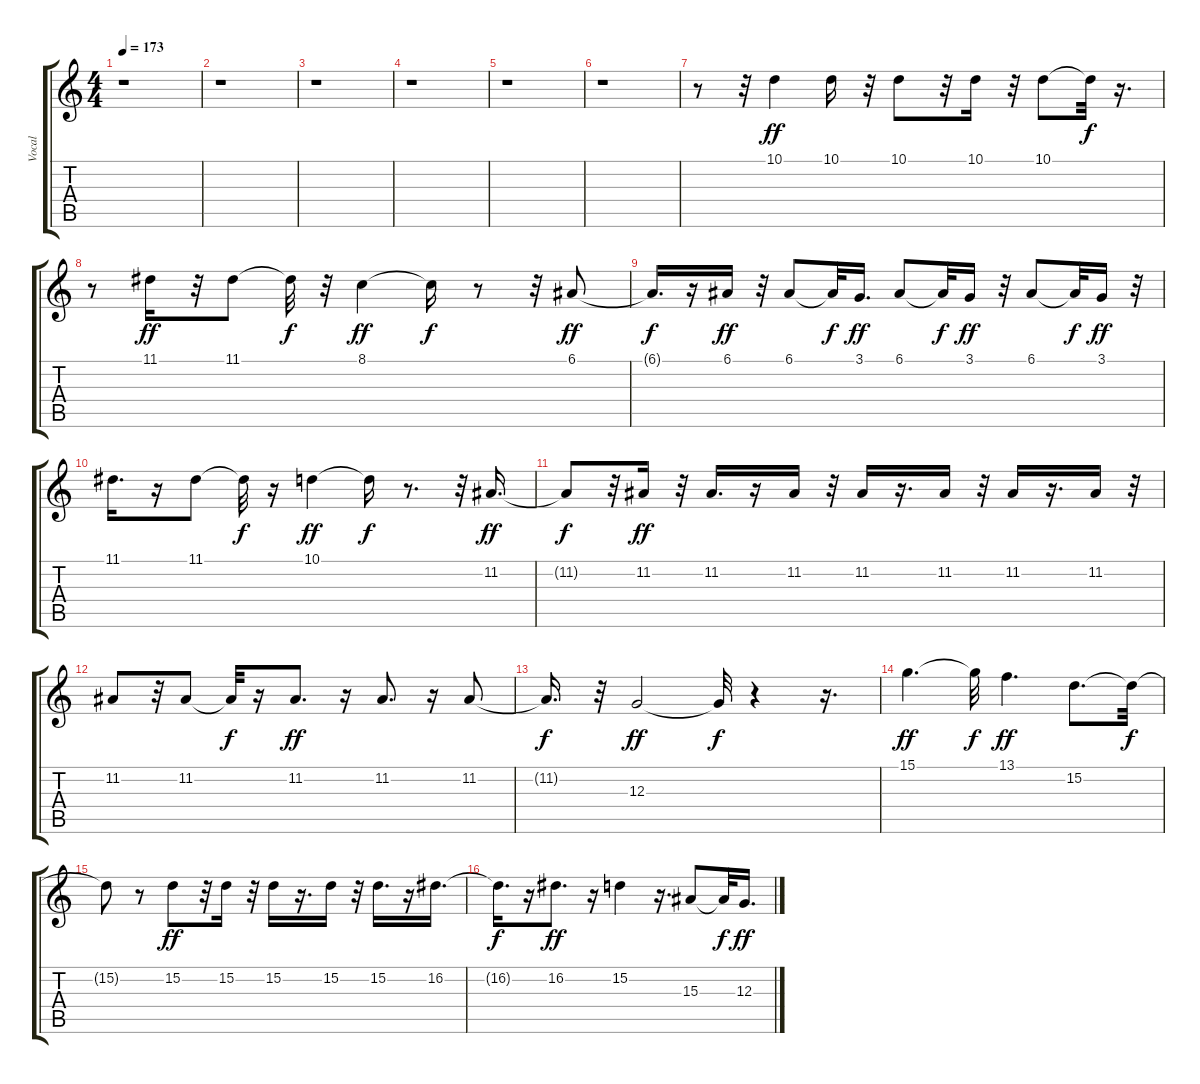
\track ("Vocal" "Vocal") {instrument lead8bassandlead}
\staff {score tabs}
\tuning (E4 B3 G3 D3 A2 E2) {hide}
\ts (4 4)
\tempo 173
\clef g2
\ks c
r.1{dy f} |
r.1 |
r.1 |
r.1 |
r.1 |
r.1 |
r.8 r.32 10.1.4{dy ff} 10.1.16 r.32 10.1.8 r.32 10.1.16 r.32 10.1.8 10.1{t}.32{dy f} r.16{d} |
r.8 11.1.16{dy ff} r.32 11.1.8 11.1{t}.32{dy f} r.32 8.1.4{dy ff} 8.1{t}.16{dy f} r.8 r.32 6.1.8{dy ff} |
6.1{t}.16{d dy f} r.16 6.1.16{dy ff} r.32 6.1.8 6.1{t}.32{dy f} 3.1.16{d dy ff} 6.1.8 6.1{t}.32{dy f} 3.1.16{dy ff} r.32 6.1.8 6.1{t}.32{dy f} 3.1.16{dy ff} r.32 |
11.1.16{d} r.16 11.1.8 11.1{t}.32{dy f} r.16 10.1.4{dy ff} 10.1{t}.16{dy f} r.8{d} r.32 11.2.16{d dy ff} |
11.2{t}.8{dy f} r.32 11.2.16{dy ff} r.32 11.2.16{d} r.16 11.2.16 r.32 11.2.16 r.16{d} 11.2.16 r.32 11.2.16 r.16{d} 11.2.16 r.32 |
11.2.8 r.32 11.2.8 11.2{t}.32{dy f} r.16 11.2.8{d dy ff} r.16 11.2.8{d} r.16 11.2.8 |
11.2{t}.16{d dy f} r.32 12.3.2{dy ff} 12.3{t}.32{dy f} r.4 r.16{d} |
15.1.4{d dy ff} 15.1{t}.32{dy f} 13.1.4{d dy ff} 15.2.8{d} 15.2{t}.32{dy f} |
15.2{t}.8 r.8 15.2.8{dy ff} r.32 15.2.16 r.32 15.2.16 r.16{d} 15.2.16 r.32 15.2.16{d} r.16 16.2.16{d} |
16.2{t}.16{d dy f} r.16 16.2.8{d dy ff} r.16 15.2.4 r.16{d} 15.3.8 15.3{t}.32{dy f} 12.3.16{d dy ff}
